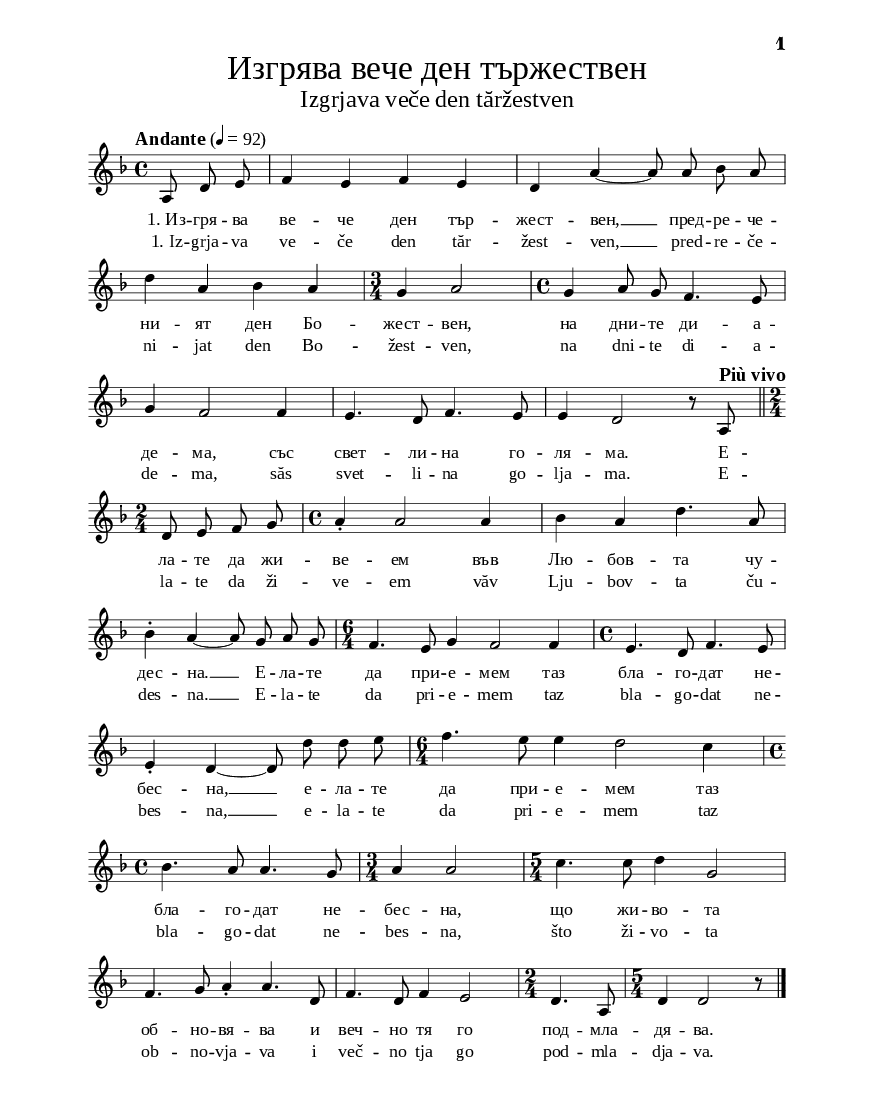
\version "2.24.3"

% include paper part and global functions
\include "include/globals.ily"

\bookpart {
  \label #'ref022
  \tocItem \markup "Изгрява вече ден тържествен – Izgrjava veče den tăržestven"
  \include "include/bookpart-paper.ily"
  \score {
    \include "include/score-layout.ily"

    \new Voice \absolute {
      \clef treble
      \key d \minor
      \time 4/4
      \tempoFunc "Andante" 4 "92"
      \autoBeamOff

      \partial 4.

      a8 d'8 e'8 |f'4 e'4 f'4 e'4 |d'4 a'4 ~ a'8 a'8 bes'8 a'8 \break |
      d''4 a'4 bes'4 a'4 |\time 3/4  g'4 a'2 | \time 4/4  g'4 a'8 g'8 f'4. e'8 \break
      g'4 f'2 f'4 |  e'4. d'8 f'4. e'8 | e'4 d'2 r8 \tempo "Più vivo" a8 | \bar "||" \time 2/4 \break
      d'8 e'8 f'8 g'8 | \time 4/4  a'4 \staccato a'2 a'4 | bes'4 a'4 d''4. a'8 \break |
      bes'4 \staccato a'4 ~ a'8 g'8 a'8 g'8 |  \time 6/4  f'4. e'8 g'4 f'2 f'4 | \time 4/4  e'4. d'8 f'4. e'8 \break |
      e'4 \staccato d'4 ~ d'8 d''8 d''8 e''8 | \time 6/4  f''4. e''8 e''4 d''2 c''4 \break
      \time 4/4  bes'4. a'8 a'4. g'8 |  \time 3/4  a'4 a'2 | \time 5/4  c''4. c''8 d''4 g'2 \break |
      f'4. g'8 a'4 \staccato a'4. d'8 | f'4. d'8 f'4 e'2 | \time 2/4 d'4. a8 | \time 5/4 d'4 d'2 r8 \bar "|."
    }
    \addlyrics {
      "1. Из" -- гря -- ва ве -- че ден тър -- жест -- вен, __ пред -- ре -- че
      -- ни -- ят ден Бо -- жест -- вен, на дни --
      те ди -- а -- де -- ма, със свет -- ли -- на го
      -- ля -- ма. Е -- ла -- те да жи -- ве -- ем във
      Лю -- бов -- та чу -- дес -- на. __ Е -- ла -- те
      да при -- е -- мем таз бла -- го -- дат не --
      бес -- на, __ е -- ла -- те да при -- е -- мем таз
      бла -- го -- дат не -- бес -- на, що жи -- во --
      та об -- но -- вя -- ва и веч -- но тя го под
      -- мла -- дя -- ва.
    }
    \addlyrics {
      "1. Iz" -- grja -- va ve -- če den tăr -- žest -- ven, __ pred -- re -- če
      -- ni -- jat den Bo -- žest -- ven, na dni --
      te di -- a -- de -- ma, săs svet -- li -- na go
      -- lja -- ma. E -- la -- te da ži -- ve -- em văv
      Lju -- bov -- ta ču -- des -- na. __ E -- la -- te
      da pri -- e -- mem taz bla -- go -- dat ne --
      bes -- na, __ e -- la -- te da pri -- e -- mem taz
      bla -- go -- dat ne -- bes -- na, što ži -- vo --
      ta ob -- no -- vja -- va i več -- no tja go pod
      -- mla -- dja -- va.
    }
    \header {
      title = \titleFunc "Изгрява вече ден тържествен" "Izgrjava veče den tăržestven"
    }

    \midi{}

  } % score

  \pageBreak

  \markup \abs-fontsize #10 {
    \hspace #5
    \override #`(baseline-skip . ,bgCoupletBaselineSkip)
    \column {

      \line { 2. И носи радост за душата, }
      \line {   "   " и прогласява свободата,}
      \line {   "   " и мир с Любов пресвята}
      \line {   "   " за всички на Земята. }


      \vspace #0.5
      \line { "   " \italic {Припев: } }

      \line {   "   "  Елате да живеем }

      \line {   "   " във Любовта чудесна. }

      \line {   "   " Елате да приемем }

      \line {   "   " таз благодат небесна, }

      \line {   "   " що живота обновява }

      \line {   "   " и вечно тя го подмладява. }

      \vspace #0.5
      \line {  3.  О, ден прекрасен, вечно благо, }
      \line {   "   " кому за тебе не е драго? }
      \line {   "   " За всичките години}
      \line {   "   " по-скоро обнови ни! }

      \vspace #0.5
      \line { "   " \italic {Припев ... } }
    }
    \hspace #1
    \override #`(baseline-skip . ,bgCoupletBaselineSkip)
    \column {

      \line { 2. I nosi radost za dušata, }
      \line {   "   " i proglasjava svobodata,}
      \line {   "   " i mir s Ljubov presvjata}
      \line {   "   " za vsički na Zemjata. }


      \vspace #0.5
      \line { "   " \italic {Refrain: } }

      \line {   "   "  Elate da živeem }

      \line {   "   " văv Ljubovta čudesna. }

      \line {   "   " Elate da priemem }

      \line {   "   " taz blagodat nebesna, }

      \line {   "   " što života obnovjava }

      \line {   "   " i večno tja go podmladjava. }

      \vspace #0.5
      \line {  3.  O, den prekrasen, večno blago, }
      \line {   "   " komu za tebe ne e drago? }
      \line {   "   " Za vsičkite godini}
      \line {   "   " po-skoro obnovi ni! }

      \vspace #0.5
      \line { "   " \italic {Pripev ... } }
    }    %column

  } % markup


  \markup \vspace #3


  % include foreign translation(s) of the song
  \version "2.24.3"

\markup \fill-line { \fontsize #deTitleFontSize "Der feierliche Tag bricht schon an" }
\markup \null
\markup \null


\markup \abs-fontsize #10 {
  \hspace #25
  \override #`(baseline-skip . ,deCoupletBaselineSkip)


  \column {
    \line { 1. Der feierliche Tag bricht schon an, }
    \line {   "   " der vorherbestimmte göttliche Tag, }
    \line {   "   " ein Diadem der Tage,}
    \line {   "   " mit seinem großen Licht. }


     \vspace #0.5
    \line { "   " \italic { Refrain:}  }
    \line {"   " Kommt, auf dass wir }
    \line {   "   "in der wunderbaren Liebe leben. }
    \line {   "   " Kommt, auf dass wir  }
    \line {   "   " diesen himmlischen Segen empfangen, }
    \line {   "   " welcher das Leben erneuert }
    \line {   "   " und es ewig verjüngt. }
  \vspace #0.5
      \line {2. Und er bringt Freude für die Seele }
    \line {   "   "und verkündet die Freiheit }
    \line {   "   " und den Frieden mit allheiliger Liebe }
    \line {   "   " für alle auf der Erde. }

     \vspace #0.5
    \line { "   " \italic { Refrain } ... }

    \vspace #0.5
    \line { 3. Oh, wunderschöner Tag, ewiges Wohl, }
    \line {   "   " wem ist das nicht wertvoll? }
    \line {   "   " Für all die Jahre}
    \line {   "   " erneuere uns bald! }
  }
}










} % bookpart
